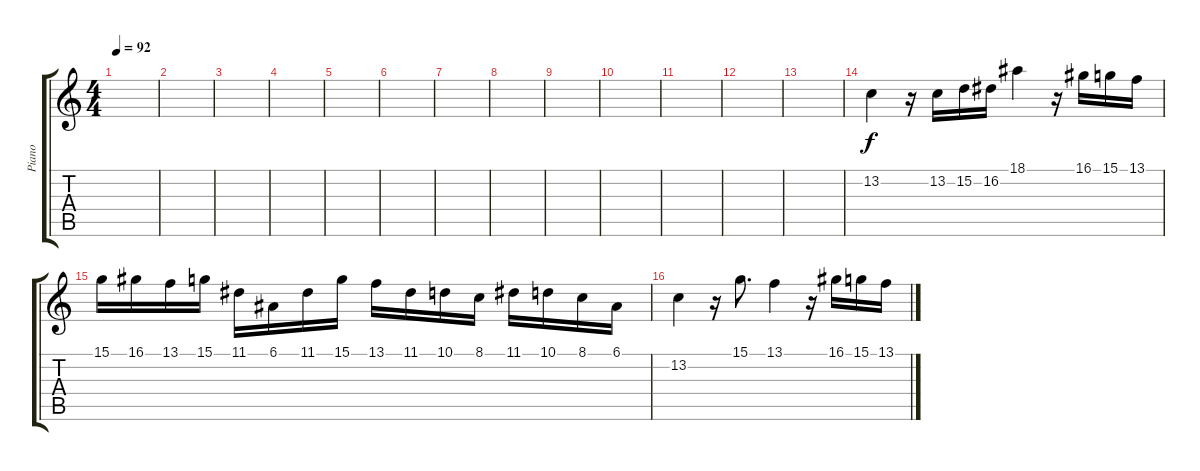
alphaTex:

\track ("Piano" "Piano") {instrument harpsichord}
\staff {score tabs}
\tuning (E4 B3 G3 D3 A2 E2) {hide}
\ts (4 4)
\tempo 92
\clef g2
\ks c
|
|
|
|
|
|
|
|
|
|
|
|
|
13.2.4 r.16 13.2.16 15.2.16 16.2.16 18.1.4 r.16 16.1.16 15.1.16 13.1.16 |
15.1.16 16.1.16 13.1.16 15.1.16 11.1.16 6.1.16 11.1.16 15.1.16 13.1.16 11.1.16 10.1.16 8.1.16 11.1.16 10.1.16 8.1.16 6.1.16 |
13.2.4 r.16 15.1.8{d} 13.1.4 r.16 16.1.16 15.1.16 13.1.16
